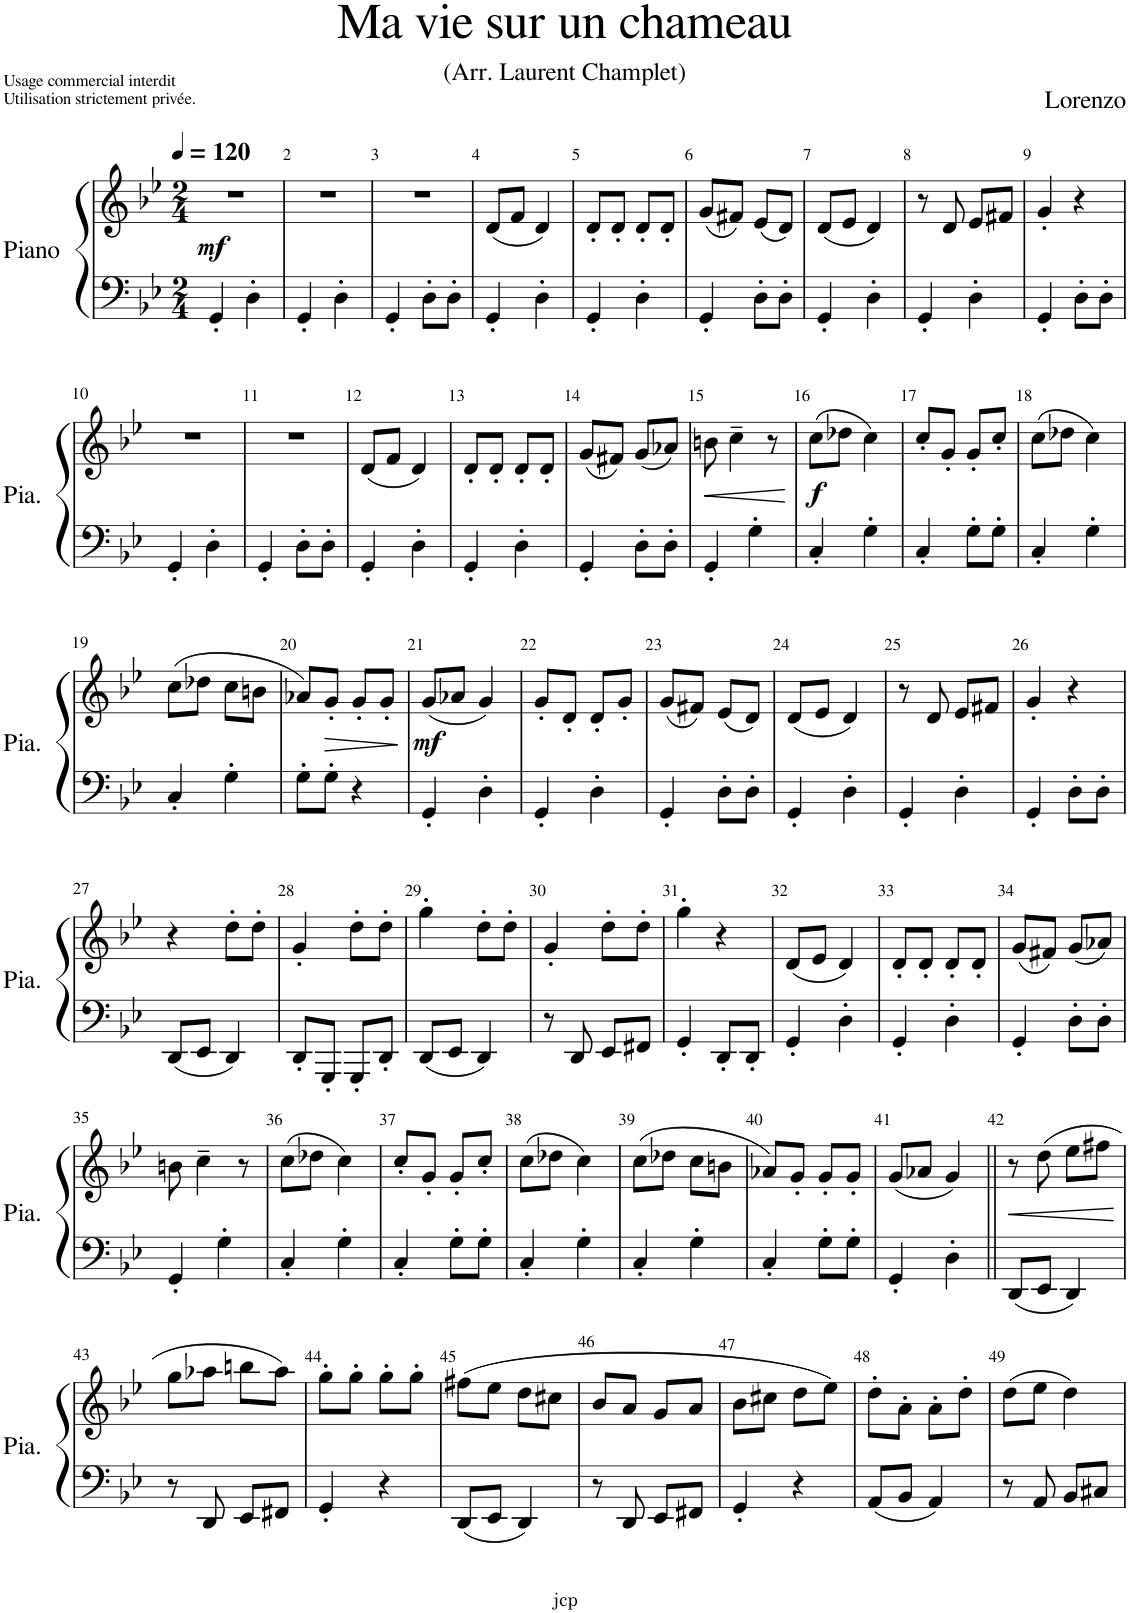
**kern	**kern	**dynam
*part1	*part1	*part1
*staff2	*staff1	*staff1/2
*I"Piano	*	*
*I'Pia.	*	*
*clefF4	*clefG2	*
*k[b-e-]	*k[b-e-]	*
*M2/4	*M2/4	*
*MM120	*MM120	*
=1	=1	=1
!	!	!LO:DY:b
4GG'/	2r	mf
4D'\	.	.
=2	=2	=2
4GG'/	2r	.
4D'\	.	.
=3	=3	=3
4GG'/	2r	.
8D'\L	.	.
8D'\J	.	.
=4	=4	=4
4GG'/	(8d/L	.
.	8f/J	.
4D'\	4d/)	.
=5	=5	=5
4GG'/	8d'/L	.
.	8d'/J	.
4D'\	8d'/L	.
.	8d'/J	.
=6	=6	=6
4GG'/	(8g/L	.
.	8f#X/J)	.
8D'\L	(8e-/L	.
8D'\J	8d/J)	.
=7	=7	=7
4GG'/	(8d/L	.
.	8e-/J	.
4D'\	4d/)	.
=8	=8	=8
4GG'/	8r	.
.	8d/	.
4D'\	8e-/L	.
.	8f#X/J	.
=9	=9	=9
4GG'/	4g'/	.
8D'\L	4r	.
8D'\J	.	.
!!LO:LB:g=z
=10	=10	=10
4GG'/	2r	.
4D'\	.	.
=11	=11	=11
4GG'/	2r	.
8D'\L	.	.
8D'\J	.	.
=12	=12	=12
4GG'/	(8d/L	.
.	8f/J	.
4D'\	4d/)	.
=13	=13	=13
4GG'/	8d'/L	.
.	8d'/J	.
4D'\	8d'/L	.
.	8d'/J	.
=14	=14	=14
4GG'/	(8g/L	.
.	8f#X/J)	.
8D'\L	(8g/L	.
8D'\J	8a-X/J)	.
=15	=15	=15
!	!	!LO:HP:b
4GG'/	8bn\	<
.	4cc~\	.
4G'\	.	.
.	8r	.
.	.	[
=16	=16	=16
!	!	!LO:DY:b
4C'/	(8cc\L	f
.	8dd-X\J	.
4G'\	4cc\)	.
=17	=17	=17
4C'/	8cc'/L	.
.	8g'/J	.
8G'\L	8g'/L	.
8G'\J	8cc'/J	.
=18	=18	=18
4C'/	(8cc\L	.
.	8dd-X\J	.
4G'\	4cc\)	.
!!LO:LB:g=z
=19	=19	=19
4C'/	(8cc\L	.
.	8dd-X\J	.
4G'\	8cc\L	.
.	8bn\J	.
=20	=20	=20
8G'\L	8a-X/L)	.
!	!	!LO:HP:b
8G'\J	8g'/J	>
4r	8g'/L	.
.	8g'/J	.
.	.	]
=21	=21	=21
!	!	!LO:DY:b
4GG'/	(8g/L	mf
.	8a-X/J	.
4D'\	4g/)	.
=22	=22	=22
4GG'/	8g'/L	.
.	8d'/J	.
4D'\	8d'/L	.
.	8g'/J	.
=23	=23	=23
4GG'/	(8g/L	.
.	8f#X/J)	.
8D'\L	(8e-/L	.
8D'\J	8d/J)	.
=24	=24	=24
4GG'/	(8d/L	.
.	8e-/J	.
4D'\	4d/)	.
=25	=25	=25
4GG'/	8r	.
.	8d/	.
4D'\	8e-/L	.
.	8f#X/J	.
=26	=26	=26
4GG'/	4g'/	.
8D'\L	4r	.
8D'\J	.	.
!!LO:LB:g=z
=27	=27	=27
8DD/L	4r	.
8EE-/J	.	.
4DD/	8dd'\L	.
.	8dd'\J	.
=28	=28	=28
8DD'/L	4g'/	.
8GGG'/J	.	.
8GGG'/L	8dd'\L	.
8DD'/J	8dd'\J	.
=29	=29	=29
8DD/L	4gg'\	.
8EE-/J	.	.
4DD/	8dd'\L	.
.	8dd'\J	.
=30	=30	=30
8r	4g'/	.
8DD/	.	.
8EE-/L	8dd'\L	.
8FF#X/J	8dd'\J	.
=31	=31	=31
4GG'/	4gg'\	.
8DD'/L	4r	.
8DD'/J	.	.
=32	=32	=32
4GG'/	(8d/L	.
.	8e-/J	.
4D'\	4d/)	.
=33	=33	=33
4GG'/	8d'/L	.
.	8d'/J	.
4D'\	8d'/L	.
.	8d'/J	.
=34	=34	=34
4GG'/	(8g/L	.
.	8f#X/J)	.
8D'\L	(8g/L	.
8D'\J	8a-X/J)	.
!!LO:LB:g=z
=35	=35	=35
4GG'/	8bn\	.
.	4cc~\	.
4G'\	.	.
.	8r	.
=36	=36	=36
4C'/	(8cc\L	.
.	8dd-X\J	.
4G'\	4cc\)	.
=37	=37	=37
4C'/	8cc'/L	.
.	8g'/J	.
8G'\L	8g'/L	.
8G'\J	8cc'/J	.
=38	=38	=38
4C'/	(8cc\L	.
.	8dd-X\J	.
4G'\	4cc\)	.
=39	=39	=39
4C'/	(8cc\L	.
.	8dd-X\J	.
4G'\	8cc\L	.
.	8bn\J	.
=40	=40	=40
4C'/	8a-X/L)	.
.	8g'/J	.
8G'\L	8g'/L	.
8G'\J	8g'/J	.
=41	=41	=41
4GG'/	(8g/L	.
.	8a-X/J	.
4D'\	4g/)	.
=42||	=42||	=42||
!	!	!LO:HP:b
8DD/L	8r	<
8EE-/J	(8dd\	.
4DD/	8ee-\L	.
.	8ff#X\J	.
.	.	[
!!LO:LB:g=z
=43	=43	=43
8r	8gg\L	.
8DD/	8aa-X\J	.
8EE-/L	8bbn\L	.
8FF#X/J	8aa-\J)	.
=44	=44	=44
4GG'/	8gg'\L	.
.	8gg'\J	.
4r	8gg'\L	.
.	8gg'\J	.
=45	=45	=45
8DD/L	(8ff#X\L	.
8EE-/J	8ee-\J	.
4DD/	8dd\L	.
.	8cc#X\J	.
=46	=46	=46
8r	8b-/L	.
8DD/	8a/J	.
8EE-/L	8g/L	.
8FF#X/J	8a/J	.
=47	=47	=47
4GG'/	8b-\L	.
.	8cc#X\J	.
4r	8dd\L	.
.	8ee-\J)	.
=48	=48	=48
8AA/L	8dd'\L	.
8BB-/J	8a'\J	.
4AA/	8a'\L	.
.	8dd'\J	.
=49	=49	=49
8r	(8dd\L	.
8AA/	8ee-\J	.
8BB-/L	4dd\)	.
8C#X/J	.	.
=	=	=
*-	*-	*-
